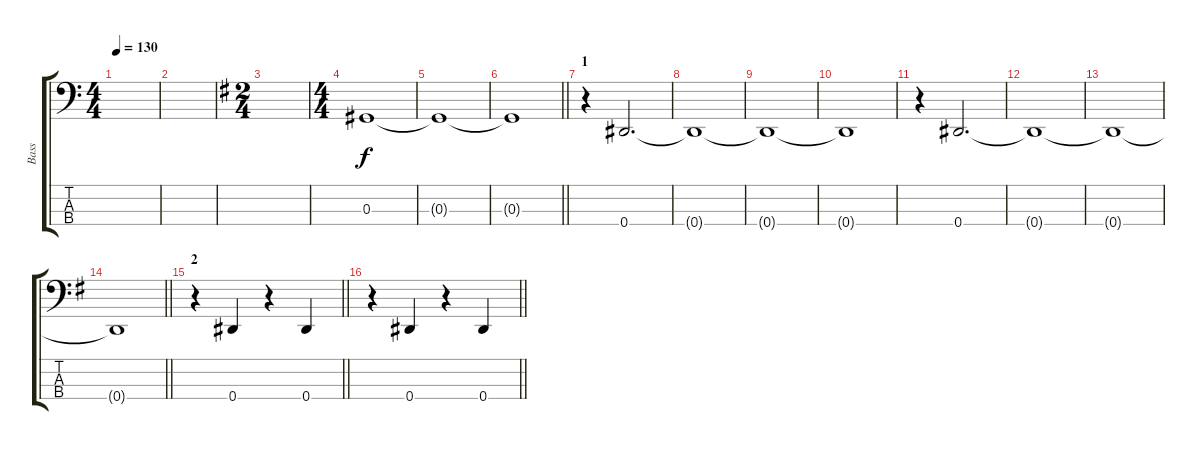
\track ("Bass" "Bass") {instrument electricbasspick}
\staff {score tabs}
\tuning (Gb2 Db2 Ab1 Eb1) {hide}
\ts (4 4)
\tempo 130
\clef f4
\ks c
|
|
\ts (2 4)
\ks eminor
|
\ts (4 4)
0.3.1 |
0.3{t}.1 |
\barLineRight lightlight
0.3{t}.1 |
\section ("" "1")
r.4 0.4.2{d} |
0.4{t}.1 |
0.4{t}.1 |
0.4{t}.1 |
r.4 0.4.2{d} |
0.4{t}.1 |
0.4{t}.1 |
\barLineRight lightlight
0.4{t}.1 |
\section ("" "2")
\barLineRight lightlight
r.4 0.4.4 r.4 0.4.4 |
\section ("" "")
\barLineRight lightlight
r.4 0.4.4 r.4 0.4.4
